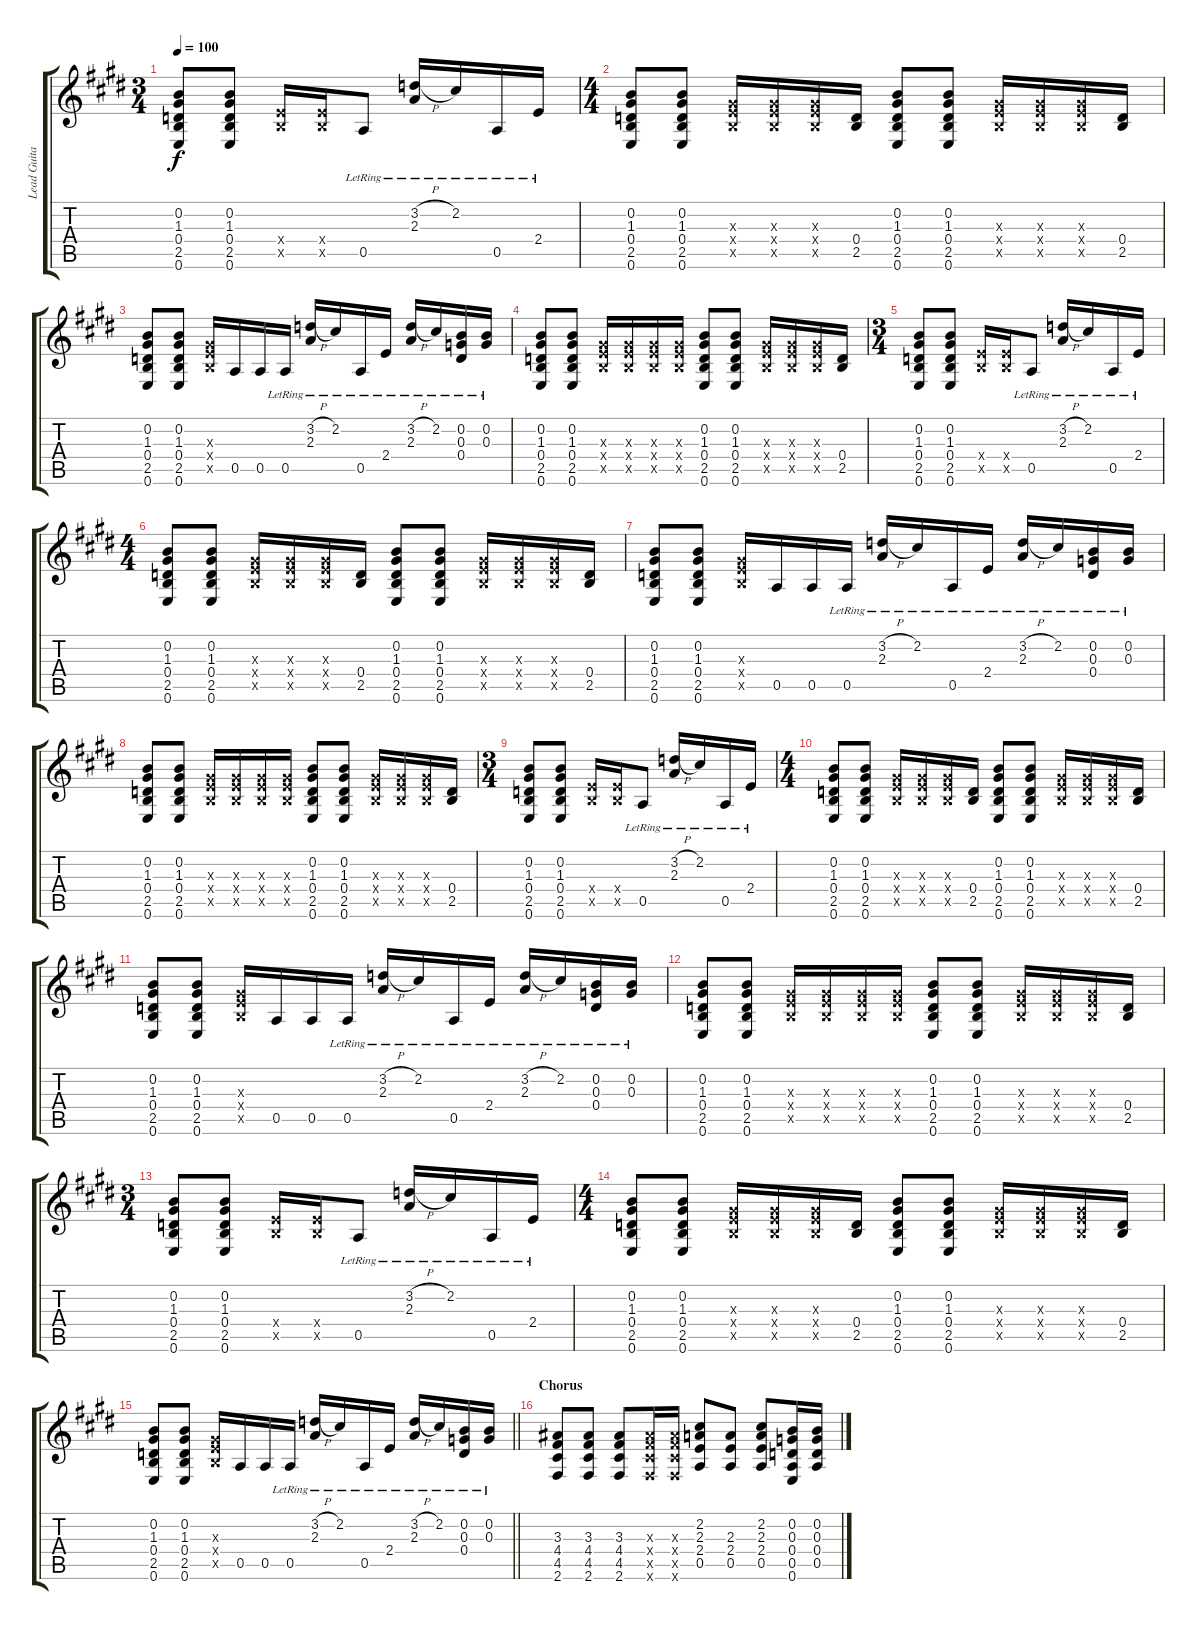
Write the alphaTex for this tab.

\track ("Lead Guitar" "Lead Guita") {instrument distortionguitar}
\staff {score tabs}
\tuning (E4 B3 G3 D3 A2 E2) {hide}
\ts (3 4)
\tempo 100
\clef g2
\ks e
(0.2 1.3 0.4 2.5 0.6).8{dy f} (0.2 1.3 0.4 2.5 0.6).8 (2.4{x} 2.5{x}).16 (2.4{x} 2.5{x}).16 0.5{lr}.8 (3.2{h lr} 2.3{lr}).16 2.2{lr}.16 0.5{lr}.16 2.4{lr}.16 |
\ts (4 4)
(0.2 1.3 0.4 2.5 0.6).8 (0.2 1.3 0.4 2.5 0.6).8 (1.3{x} 2.4{x} 2.5{x}).16 (1.3{x} 2.4{x} 2.5{x}).16 (1.3{x} 2.4{x} 2.5{x}).16 (0.4 2.5).16 (0.2 1.3 0.4 2.5 0.6).8 (0.2 1.3 0.4 2.5 0.6).8 (1.3{x} 2.4{x} 2.5{x}).16 (1.3{x} 2.4{x} 2.5{x}).16 (1.3{x} 2.4{x} 2.5{x}).16 (0.4 2.5).16 |
(0.2 1.3 0.4 2.5 0.6).8 (0.2 1.3 0.4 2.5 0.6).8 (1.3{x} 2.4{x} 2.5{x}).16 0.5.16 0.5.16 0.5{lr}.16 (3.2{h lr} 2.3{lr}).16 2.2{lr}.16 0.5{lr}.16 2.4{lr}.16 (3.2{h lr} 2.3{lr}).16 2.2{lr}.16 (0.2{lr} 0.3{lr} 0.4{lr}).16 (0.2{lr} 0.3{lr}).16 |
(0.2 1.3 0.4 2.5 0.6).8 (0.2 1.3 0.4 2.5 0.6).8 (1.3{x} 2.4{x} 2.5{x}).16 (1.3{x} 2.4{x} 2.5{x}).16 (1.3{x} 2.4{x} 2.5{x}).16 (1.3{x} 2.4{x} 2.5{x}).16 (0.2 1.3 0.4 2.5 0.6).8 (0.2 1.3 0.4 2.5 0.6).8 (1.3{x} 2.4{x} 2.5{x}).16 (1.3{x} 2.4{x} 2.5{x}).16 (1.3{x} 2.4{x} 2.5{x}).16 (0.4 2.5).16 |
\ts (3 4)
(0.2 1.3 0.4 2.5 0.6).8 (0.2 1.3 0.4 2.5 0.6).8 (2.4{x} 2.5{x}).16 (2.4{x} 2.5{x}).16 0.5{lr}.8 (3.2{h lr} 2.3{lr}).16 2.2{lr}.16 0.5{lr}.16 2.4{lr}.16 |
\ts (4 4)
(0.2 1.3 0.4 2.5 0.6).8 (0.2 1.3 0.4 2.5 0.6).8 (1.3{x} 2.4{x} 2.5{x}).16 (1.3{x} 2.4{x} 2.5{x}).16 (1.3{x} 2.4{x} 2.5{x}).16 (0.4 2.5).16 (0.2 1.3 0.4 2.5 0.6).8 (0.2 1.3 0.4 2.5 0.6).8 (1.3{x} 2.4{x} 2.5{x}).16 (1.3{x} 2.4{x} 2.5{x}).16 (1.3{x} 2.4{x} 2.5{x}).16 (0.4 2.5).16 |
(0.2 1.3 0.4 2.5 0.6).8 (0.2 1.3 0.4 2.5 0.6).8 (1.3{x} 2.4{x} 2.5{x}).16 0.5.16 0.5.16 0.5{lr}.16 (3.2{h lr} 2.3{lr}).16 2.2{lr}.16 0.5{lr}.16 2.4{lr}.16 (3.2{h lr} 2.3{lr}).16 2.2{lr}.16 (0.2{lr} 0.3{lr} 0.4{lr}).16 (0.2{lr} 0.3{lr}).16 |
(0.2 1.3 0.4 2.5 0.6).8 (0.2 1.3 0.4 2.5 0.6).8 (1.3{x} 2.4{x} 2.5{x}).16 (1.3{x} 2.4{x} 2.5{x}).16 (1.3{x} 2.4{x} 2.5{x}).16 (1.3{x} 2.4{x} 2.5{x}).16 (0.2 1.3 0.4 2.5 0.6).8 (0.2 1.3 0.4 2.5 0.6).8 (1.3{x} 2.4{x} 2.5{x}).16 (1.3{x} 2.4{x} 2.5{x}).16 (1.3{x} 2.4{x} 2.5{x}).16 (0.4 2.5).16 |
\ts (3 4)
(0.2 1.3 0.4 2.5 0.6).8 (0.2 1.3 0.4 2.5 0.6).8 (2.4{x} 2.5{x}).16 (2.4{x} 2.5{x}).16 0.5{lr}.8 (3.2{h lr} 2.3{lr}).16 2.2{lr}.16 0.5{lr}.16 2.4{lr}.16 |
\ts (4 4)
(0.2 1.3 0.4 2.5 0.6).8 (0.2 1.3 0.4 2.5 0.6).8 (1.3{x} 2.4{x} 2.5{x}).16 (1.3{x} 2.4{x} 2.5{x}).16 (1.3{x} 2.4{x} 2.5{x}).16 (0.4 2.5).16 (0.2 1.3 0.4 2.5 0.6).8 (0.2 1.3 0.4 2.5 0.6).8 (1.3{x} 2.4{x} 2.5{x}).16 (1.3{x} 2.4{x} 2.5{x}).16 (1.3{x} 2.4{x} 2.5{x}).16 (0.4 2.5).16 |
(0.2 1.3 0.4 2.5 0.6).8 (0.2 1.3 0.4 2.5 0.6).8 (1.3{x} 2.4{x} 2.5{x}).16 0.5.16 0.5.16 0.5{lr}.16 (3.2{h lr} 2.3{lr}).16 2.2{lr}.16 0.5{lr}.16 2.4{lr}.16 (3.2{h lr} 2.3{lr}).16 2.2{lr}.16 (0.2{lr} 0.3{lr} 0.4{lr}).16 (0.2{lr} 0.3{lr}).16 |
(0.2 1.3 0.4 2.5 0.6).8 (0.2 1.3 0.4 2.5 0.6).8 (1.3{x} 2.4{x} 2.5{x}).16 (1.3{x} 2.4{x} 2.5{x}).16 (1.3{x} 2.4{x} 2.5{x}).16 (1.3{x} 2.4{x} 2.5{x}).16 (0.2 1.3 0.4 2.5 0.6).8 (0.2 1.3 0.4 2.5 0.6).8 (1.3{x} 2.4{x} 2.5{x}).16 (1.3{x} 2.4{x} 2.5{x}).16 (1.3{x} 2.4{x} 2.5{x}).16 (0.4 2.5).16 |
\ts (3 4)
(0.2 1.3 0.4 2.5 0.6).8 (0.2 1.3 0.4 2.5 0.6).8 (2.4{x} 2.5{x}).16 (2.4{x} 2.5{x}).16 0.5{lr}.8 (3.2{h lr} 2.3{lr}).16 2.2{lr}.16 0.5{lr}.16 2.4{lr}.16 |
\ts (4 4)
(0.2 1.3 0.4 2.5 0.6).8 (0.2 1.3 0.4 2.5 0.6).8 (1.3{x} 2.4{x} 2.5{x}).16 (1.3{x} 2.4{x} 2.5{x}).16 (1.3{x} 2.4{x} 2.5{x}).16 (0.4 2.5).16 (0.2 1.3 0.4 2.5 0.6).8 (0.2 1.3 0.4 2.5 0.6).8 (1.3{x} 2.4{x} 2.5{x}).16 (1.3{x} 2.4{x} 2.5{x}).16 (1.3{x} 2.4{x} 2.5{x}).16 (0.4 2.5).16 |
\barLineRight lightlight
(0.2 1.3 0.4 2.5 0.6).8 (0.2 1.3 0.4 2.5 0.6).8 (1.3{x} 2.4{x} 2.5{x}).16 0.5.16 0.5.16 0.5{lr}.16 (3.2{h lr} 2.3{lr}).16 2.2{lr}.16 0.5{lr}.16 2.4{lr}.16 (3.2{h lr} 2.3{lr}).16 2.2{lr}.16 (0.2{lr} 0.3{lr} 0.4{lr}).16 (0.2{lr} 0.3{lr}).16 |
\section ("" "Chorus")
(3.3 4.4 4.5 2.6).8 (3.3 4.4 4.5 2.6).8 (3.3 4.4 4.5 2.6).8 (3.3{x} 4.4{x} 4.5{x} 2.6{x}).16 (3.3{x} 4.4{x} 4.5{x} 2.6{x}).16 (2.2 2.3 2.4 0.5).8 (2.3 2.4 0.5).8 (2.2 2.3 2.4 0.5).8 (0.2 0.3 0.4 0.5 0.6).16 (0.2 0.3 0.4 0.5).16
